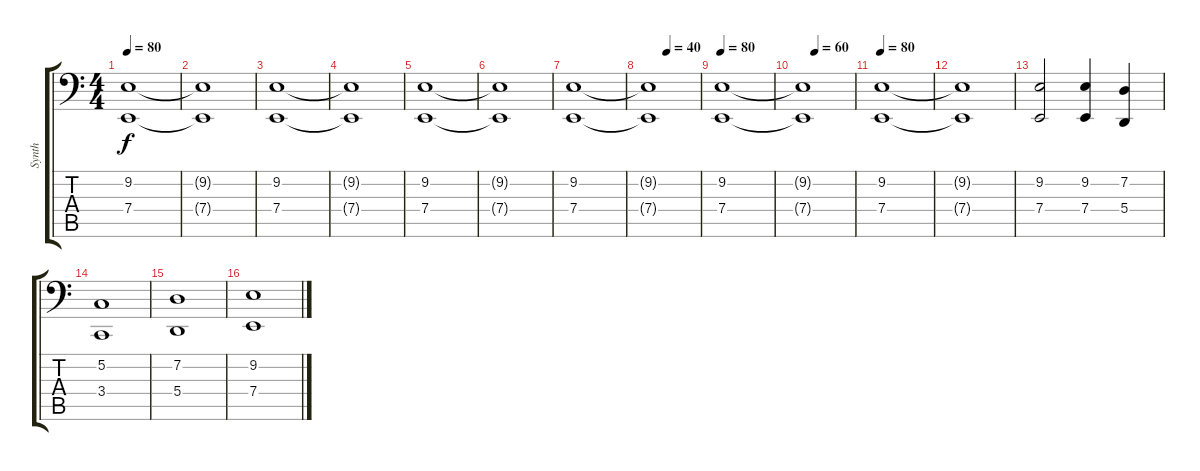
\track ("Synth" "Synth") {instrument synthvoice}
\staff {score tabs}
\tuning (C3 G2 D2 A1 E1 B0) {hide}
\ts (4 4)
\tempo 80
\clef f4
\ks c
(9.2 7.4).1{dy f} |
(9.2{t} 7.4{t}).1 |
(9.2 7.4).1 |
(9.2{t} 7.4{t}).1 |
(9.2 7.4).1 |
(9.2{t} 7.4{t}).1 |
(9.2 7.4).1 |
\tempo (40 0.375)
(9.2{t} 7.4{t}).1 |
\tempo 80
(9.2 7.4).1 |
\tempo (60 0.25)
(9.2{t} 7.4{t}).1 |
\tempo 80
(9.2 7.4).1 |
(9.2{t} 7.4{t}).1 |
(9.2 7.4).2 (9.2 7.4).4 (7.2 5.4).4 |
(5.2 3.4).1 |
(7.2 5.4).1 |
(9.2 7.4).1
